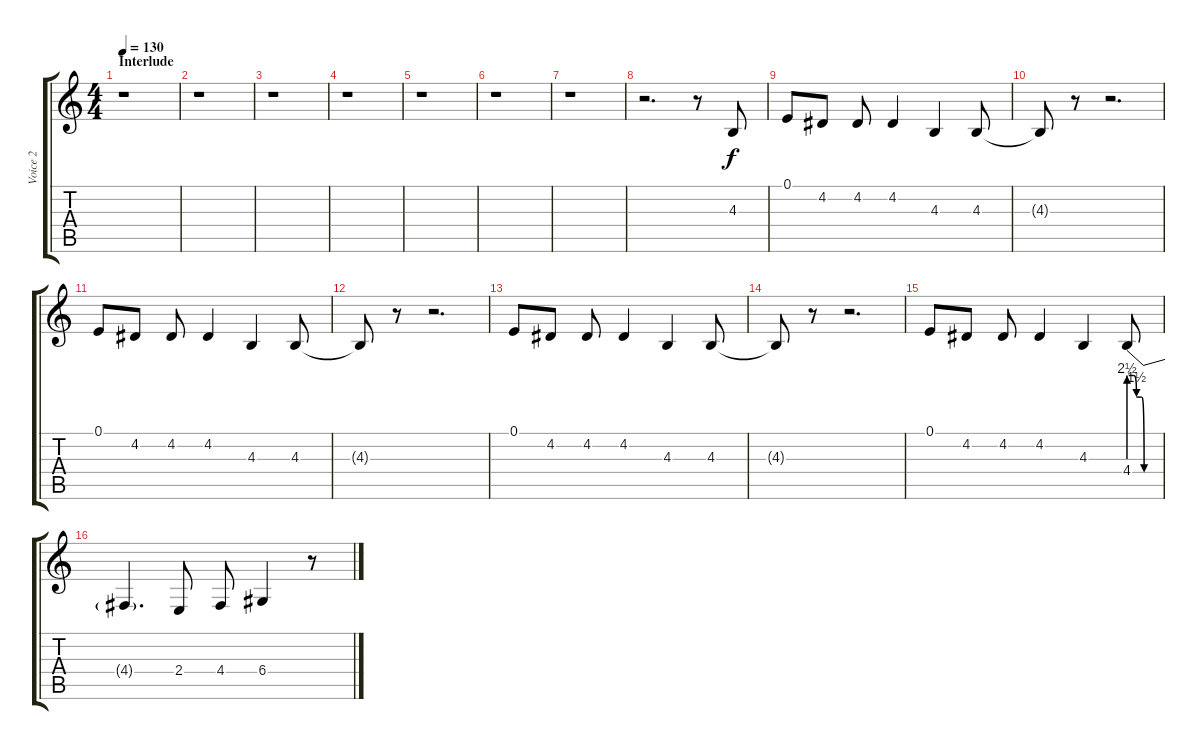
\track ("Voice 2" "Voice 2") {instrument tenorsax}
\staff {score tabs}
\tuning (E4 B3 G3 D3 A2 E2) {hide}
\ts (4 4)
\section ("" "Interlude")
\tempo 130
\clef g2
\ks c
r.1{dy f} |
r.1 |
r.1 |
r.1 |
r.1 |
r.1 |
r.1 |
r.2{d} r.8 4.3.8 |
0.1.8 4.2.8 4.2.8 4.2.4 4.3.4 4.3.8 |
4.3{t}.8 r.8 r.2{d} |
0.1.8 4.2.8 4.2.8 4.2.4 4.3.4 4.3.8 |
4.3{t}.8 r.8 r.2{d} |
0.1.8 4.2.8 4.2.8 4.2.4 4.3.4 4.3.8 |
4.3{t}.8 r.8 r.2{d} |
0.1.8 4.2.8 4.2.8 4.2.4 4.3.4 4.4{be (custom 0 10 10 10 15 6 25 6 30 0 40 0 60 0)}.8 |
4.4{t}.4{d} 2.4.8 4.4.8 6.4.4 r.8
